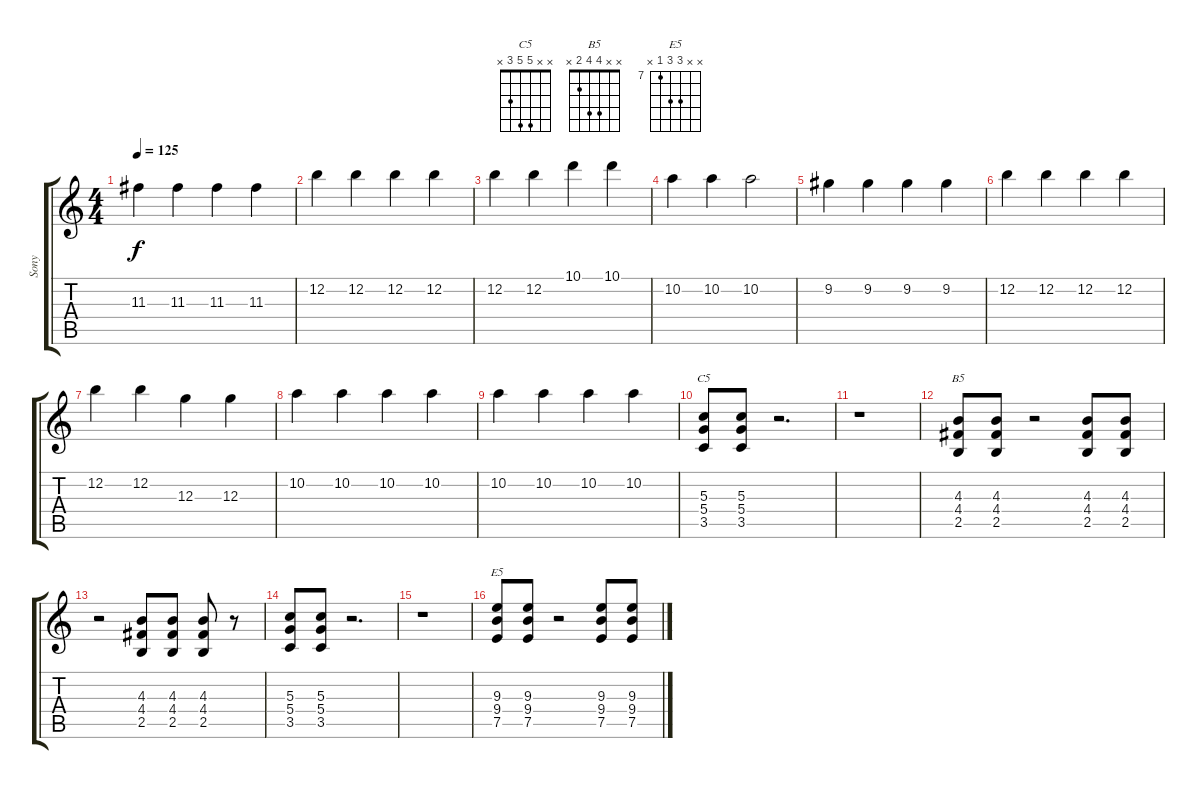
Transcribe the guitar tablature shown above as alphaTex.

\track ("Sony" "Sony") {instrument distortionguitar}
\staff {score tabs}
\tuning (E4 B3 G3 D3 A2 E2) {hide}
\chord ("C5" x x 5 5 3 x)
\chord ("B5" x x 4 4 2 x)
\chord ("E5" x x 9 9 7 x) {firstfret 7}
\ts (4 4)
\tempo 125
\clef g2
\ks c
11.3.4{dy f} 11.3.4 11.3.4 11.3.4 |
12.2.4 12.2.4 12.2.4 12.2.4 |
12.2.4 12.2.4 10.1.4 10.1.4 |
10.2.4 10.2.4 10.2.2 |
9.2.4 9.2.4 9.2.4 9.2.4 |
12.2.4 12.2.4 12.2.4 12.2.4 |
12.2.4 12.2.4 12.3.4 12.3.4 |
10.2.4 10.2.4 10.2.4 10.2.4 |
10.2.4 10.2.4 10.2.4 10.2.4 |
(5.3 5.4 3.5).8{ch "C5"} (5.3 5.4 3.5).8 r.2{d} |
r.1 |
(4.3 4.4 2.5).8{ch "B5"} (4.3 4.4 2.5).8 r.2 (4.3 4.4 2.5).8 (4.3 4.4 2.5).8 |
r.2 (4.3 4.4 2.5).8 (4.3 4.4 2.5).8 (4.3 4.4 2.5).8 r.8 |
(5.3 5.4 3.5).8 (5.3 5.4 3.5).8 r.2{d} |
r.1 |
(9.3 9.4 7.5).8{ch "E5"} (9.3 9.4 7.5).8 r.2 (9.3 9.4 7.5).8 (9.3 9.4 7.5).8
